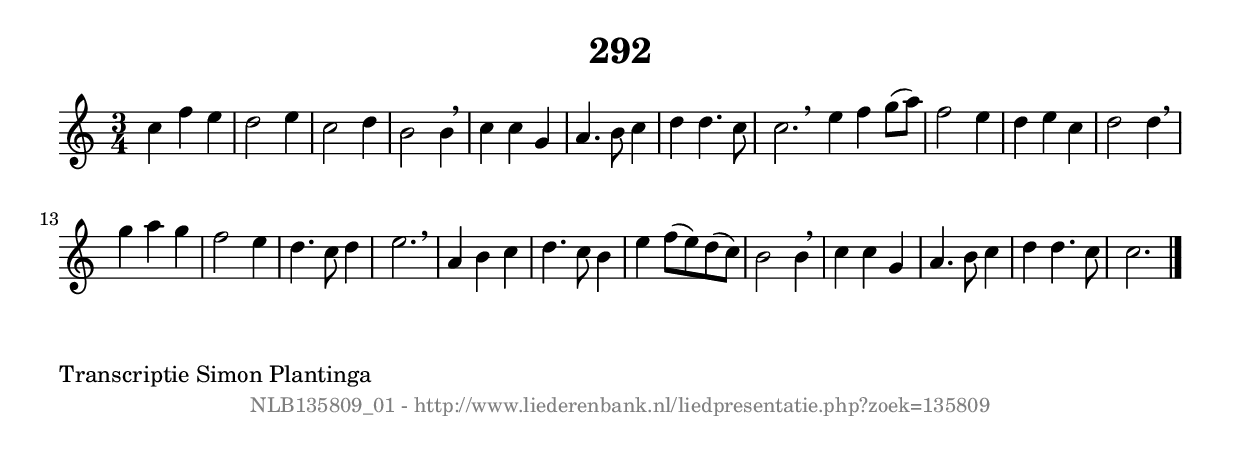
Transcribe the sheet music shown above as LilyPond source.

%
% produced by wce2krn 1.64 (7 June 2014)
%
\version"2.16"
#(append! paper-alist '(("long" . (cons (* 210 mm) (* 2000 mm)))))
#(set-default-paper-size "long")
sb = {\breathe}
mBreak = {\breathe }
bBreak = {\breathe }
x = {\once\override NoteHead #'style = #'cross }
gl=\glissando
itime={\override Staff.TimeSignature #'stencil = ##f }
ficta = {\once\set suggestAccidentals = ##t}
fine = {\once\override Score.RehearsalMark #'self-alignment-X = #1 \mark \markup {\italic{Fine}}}
dc = {\once\override Score.RehearsalMark #'self-alignment-X = #1 \mark \markup {\italic{D.C.}}}
dcf = {\once\override Score.RehearsalMark #'self-alignment-X = #1 \mark \markup {\italic{D.C. al Fine}}}
dcc = {\once\override Score.RehearsalMark #'self-alignment-X = #1 \mark \markup {\italic{D.C. al Coda}}}
ds = {\once\override Score.RehearsalMark #'self-alignment-X = #1 \mark \markup {\italic{D.S.}}}
dsf = {\once\override Score.RehearsalMark #'self-alignment-X = #1 \mark \markup {\italic{D.S. al Fine}}}
dsc = {\once\override Score.RehearsalMark #'self-alignment-X = #1 \mark \markup {\italic{D.S. al Coda}}}
pv = {\set Score.repeatCommands = #'((volta "1"))}
sv = {\set Score.repeatCommands = #'((volta "2"))}
tv = {\set Score.repeatCommands = #'((volta "3"))}
qv = {\set Score.repeatCommands = #'((volta "4"))}
xv = {\set Score.repeatCommands = #'((volta #f))}
\header{ tagline = ""
title = "292"
}
\score {{
\key c \major
\relative g'
{
\set melismaBusyProperties = #'()
\time 3/4
\tempo 4=120
\override Score.MetronomeMark #'transparent = ##t
\override Score.RehearsalMark #'break-visibility = #(vector #t #t #f)
c4 f4 e4 | d2 e4 | c2 d4 | b2 b4 \sb | c4 c4 g4 | a4. b8 c4 | d4 d4. c8 | c2. \bar ":|:" \bBreak
e4 f4 g8( a8) | f2 e4 | d4 e4 c4 | d2 d4 \sb | g4 a4 g4 | f2 e4 | d4. c8 d4 | e2. | \mBreak \bar "|"
a,4 b4 c4 | d4. c8 b4 | e4 f8( e8) d8( c8) | b2 b4 \sb | c4 c4 g4 | a4. b8 c4 | d4 d4. c8 | c2. \bar "|."
 }}
 \midi { }
 \layout {
            indent = 0.0\cm
}
}
\markup { \wordwrap-string #" 
Transcriptie Simon Plantinga
"}
\markup { \vspace #0 } \markup { \with-color #grey \fill-line { \center-column { \smaller "NLB135809_01 - http://www.liederenbank.nl/liedpresentatie.php?zoek=135809" } } }
